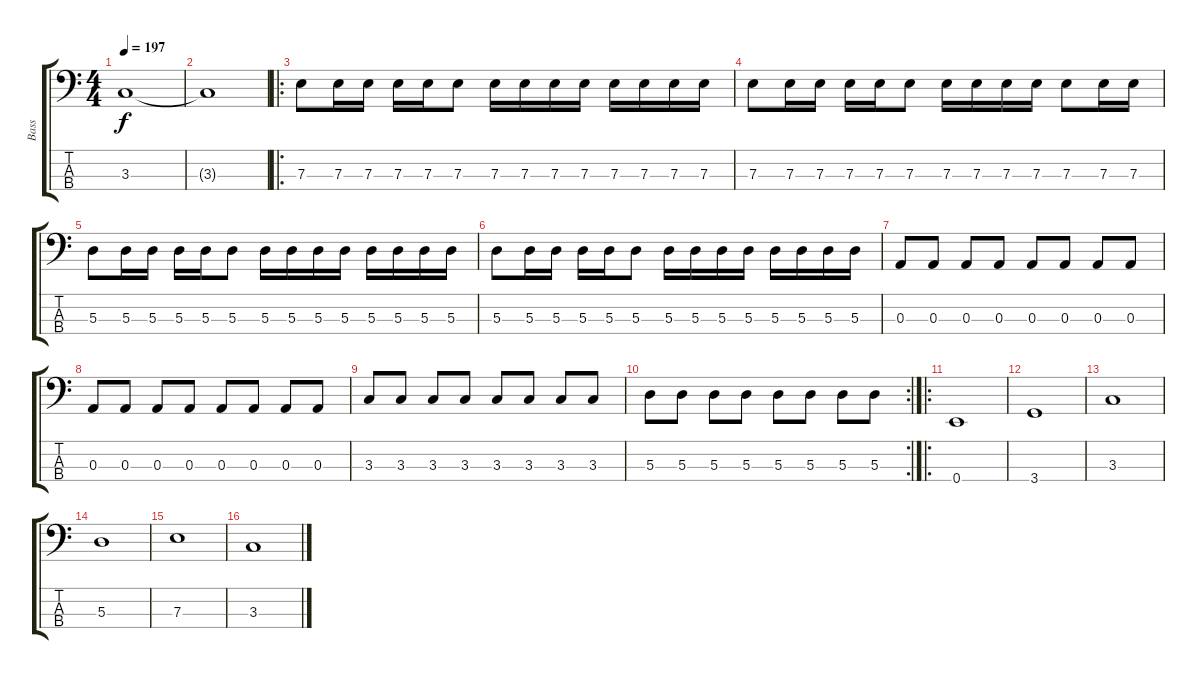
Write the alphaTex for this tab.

\track ("Bass" "Bass") {instrument electricbassfinger}
\staff {score tabs}
\tuning (G2 D2 A1 E1) {hide}
\ts (4 4)
\tempo 197
\clef f4
\ks c
3.3.1{dy f} |
3.3{t}.1 |
\ro
7.3.8 7.3.16 7.3.16 7.3.16 7.3.16 7.3.8 7.3.16 7.3.16 7.3.16 7.3.16 7.3.16 7.3.16 7.3.16 7.3.16 |
7.3.8 7.3.16 7.3.16 7.3.16 7.3.16 7.3.8 7.3.16 7.3.16 7.3.16 7.3.16 7.3.8 7.3.16 7.3.16 |
5.3.8 5.3.16 5.3.16 5.3.16 5.3.16 5.3.8 5.3.16 5.3.16 5.3.16 5.3.16 5.3.16 5.3.16 5.3.16 5.3.16 |
5.3.8 5.3.16 5.3.16 5.3.16 5.3.16 5.3.8 5.3.16 5.3.16 5.3.16 5.3.16 5.3.16 5.3.16 5.3.16 5.3.16 |
0.3.8 0.3.8 0.3.8 0.3.8 0.3.8 0.3.8 0.3.8 0.3.8 |
0.3.8 0.3.8 0.3.8 0.3.8 0.3.8 0.3.8 0.3.8 0.3.8 |
3.3.8 3.3.8 3.3.8 3.3.8 3.3.8 3.3.8 3.3.8 3.3.8 |
\rc 2
5.3.8 5.3.8 5.3.8 5.3.8 5.3.8 5.3.8 5.3.8 5.3.8 |
\ro
0.4.1 |
3.4.1 |
3.3.1 |
5.3.1 |
7.3.1 |
3.3.1
